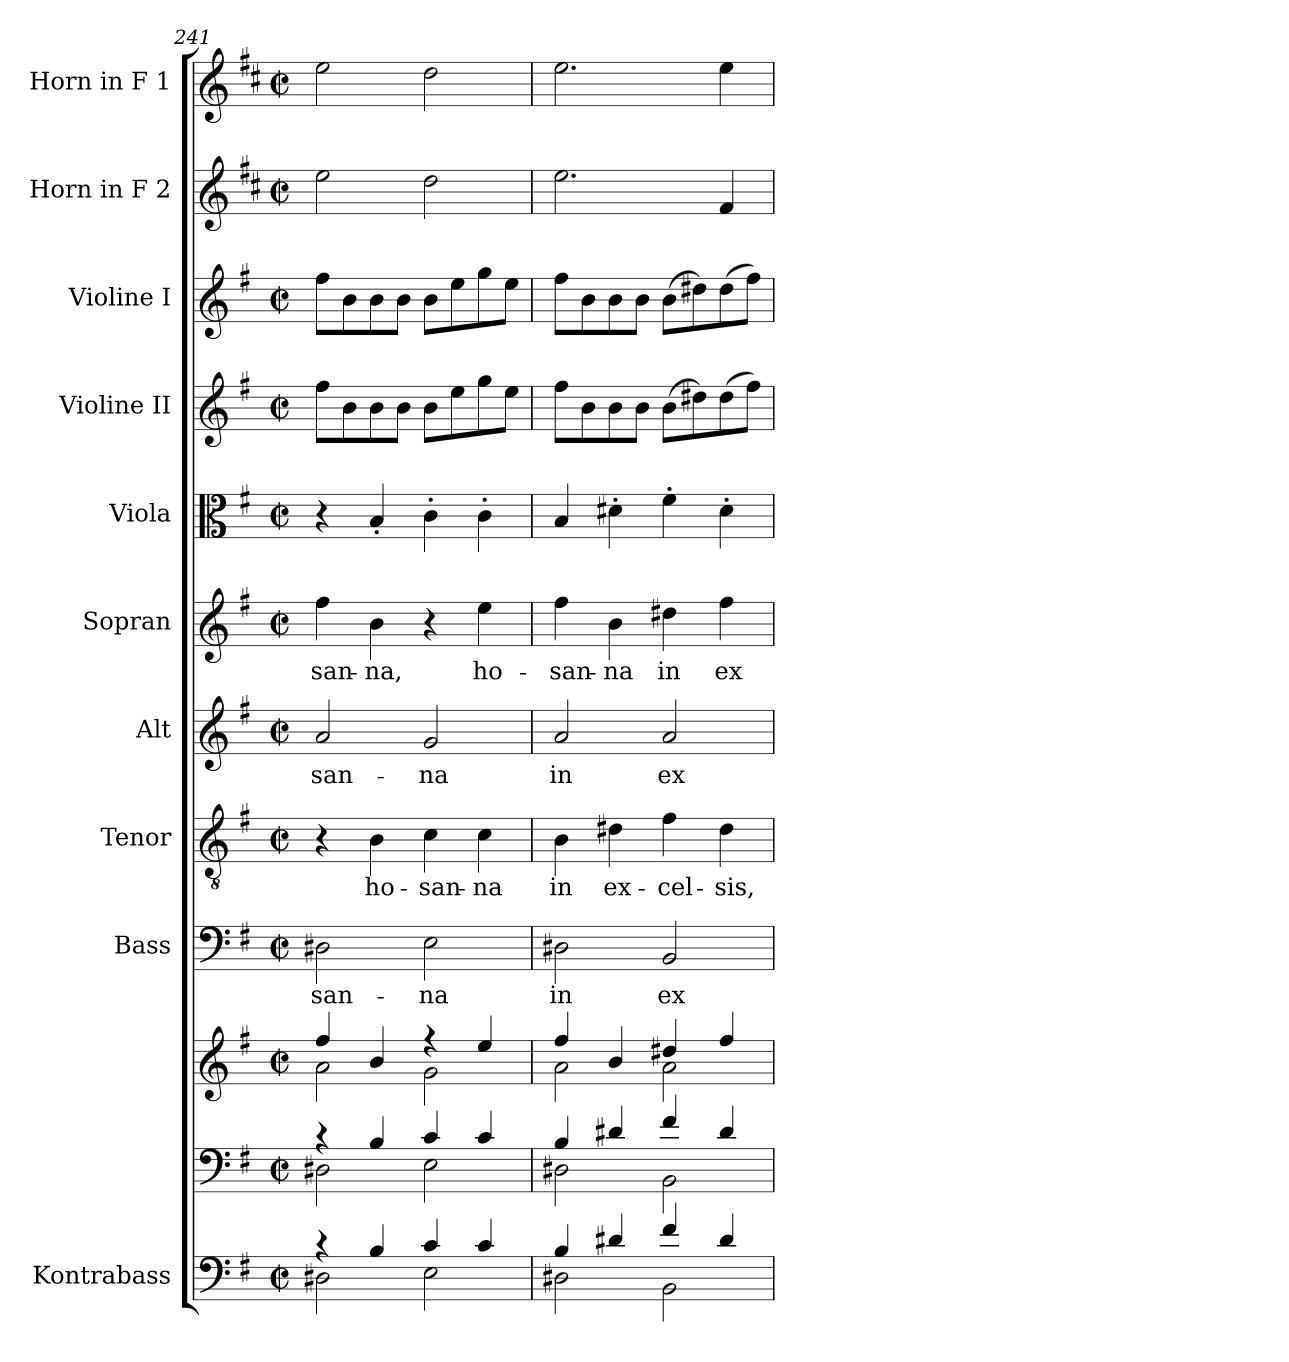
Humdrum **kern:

**kern	**kern	**kern	**kern	**text	**kern	**text	**kern	**text	**kern	**text	**kern	**kern	**kern	**kern	**kern
*part11	*part10	*part10	*part9	*part9	*part8	*part8	*part7	*part7	*part6	*part6	*part5	*part4	*part3	*part2	*part1
*staff12	*staff11	*staff10	*staff9	*staff9	*staff8	*staff8	*staff7	*staff7	*staff6	*staff6	*staff5	*staff4	*staff3	*staff2	*staff1
*I"Kontrabass	*	*	*I"Bass	*	*I"Tenor	*	*I"Alt	*	*I"Sopran	*	*I"Viola	*I"Violine II	*I"Violine I	*I"Horn in F 2	*I"Horn in F 1
*I'Kb.	*	*	*I'B.	*	*I'T.	*	*I'A.	*	*I'S.	*	*I'Vla.	*I'Vl. II	*I'Vl. I	*	*
*clefF4	*clefF4	*clefG2	*clefF4	*	*clefGv2	*	*clefG2	*	*clefG2	*	*clefC3	*clefG2	*clefG2	*clefG2	*clefG2
*ITrd7c12	*	*	*	*	*	*	*	*	*	*	*	*	*	*ITrd4c7	*ITrd4c7
*k[f#]	*k[f#]	*k[f#]	*k[f#]	*	*k[f#]	*	*k[f#]	*	*k[f#]	*	*k[f#]	*k[f#]	*k[f#]	*k[f#]	*k[f#]
*G:	*G:	*G:	*G:	*	*G:	*	*G:	*	*G:	*	*G:	*G:	*G:	*G:	*G:
*M2/2	*M2/2	*M2/2	*M2/2	*	*M2/2	*	*M2/2	*	*M2/2	*	*M2/2	*M2/2	*M2/2	*M2/2	*M2/2
*met(c|)	*met(c|)	*met(c|)	*met(c|)	*	*met(c|)	*	*met(c|)	*	*met(c|)	*	*met(c|)	*met(c|)	*met(c|)	*met(c|)	*met(c|)
=241	=241	=241	=241	=241	=241	=241	=241	=241	=241	=241	=241	=241	=241	=241	=241
*^	*^	*^	*	*	*	*	*	*	*	*	*	*	*	*	*
!	!	!	!	!	!	!	!LO:LY:b	!	!	!	!LO:LY:b	!	!LO:LY:b	!	!	!	!	!
4rc	2DD#X\	4rc	2D#X\	4ff#/	2a\	2D#X\	-san-	4r	.	2a/	-san-	4ff#\	-san-	4r	8ff#\L	8ff#\L	2a\	2a\
.	.	.	.	.	.	.	.	.	.	.	.	.	.	.	8b\	8b\	.	.
!	!	!	!	!	!	!	!	!	!LO:LY:b	!	!	!	!LO:LY:b	!	!	!	!	!
4BB/	.	4B/	.	4b/	.	.	.	4B\	ho-	.	.	4b\	-na,	4B'</	8b\	8b\	.	.
.	.	.	.	.	.	.	.	.	.	.	.	.	.	.	8b\J	8b\J	.	.
!	!	!	!	!	!	!	!LO:LY:b	!	!LO:LY:b	!	!LO:LY:b	!	!	!	!	!	!	!
4C/	2EE\	4c/	2E\	4ree	2g\	2E\	-na	4c\	-san-	2g/	-na	4r	.	4c'>\	8b\L	8b\L	2g\	2g\
.	.	.	.	.	.	.	.	.	.	.	.	.	.	.	8ee\	8ee\	.	.
!	!	!	!	!	!	!	!	!	!LO:LY:b	!	!	!	!LO:LY:b	!	!	!	!	!
4C/	.	4c/	.	4ee/	.	.	.	4c\	-na	.	.	4ee\	ho-	4c'>\	8gg\	8gg\	.	.
.	.	.	.	.	.	.	.	.	.	.	.	.	.	.	8ee\J	8ee\J	.	.
!!LO:PB:g=z
=242	=242	=242	=242	=242	=242	=242	=242	=242	=242	=242	=242	=242	=242	=242	=242	=242	=242	=242
!	!	!	!	!	!	!	!LO:LY:b	!	!LO:LY:b	!	!LO:LY:b	!	!LO:LY:b	!	!	!	!	!
4BB/	2DD#X\	4B/	2D#X\	4ff#/	2a\	2D#X\	in	4B\	in	2a/	in	4ff#\	-san-	4B/	8ff#\L	8ff#\L	2.a\	2.a\
.	.	.	.	.	.	.	.	.	.	.	.	.	.	.	8b\	8b\	.	.
!	!	!	!	!	!	!	!	!	!LO:LY:b	!	!	!	!LO:LY:b	!	!	!	!	!
4D#X/	.	4d#X/	.	4b/	.	.	.	4d#X\	ex-	.	.	4b\	-na	4d#X'>\	8b\	8b\	.	.
.	.	.	.	.	.	.	.	.	.	.	.	.	.	.	8b\J	8b\J	.	.
!	!	!	!	!	!	!	!LO:LY:b	!	!LO:LY:b	!	!LO:LY:b	!	!LO:LY:b	!	!	!	!	!
4F#/	2BBB\	4f#/	2BB\	4dd#X/	2a\	2BB/	ex-	4f#\	-cel-	2a/	ex-	4dd#X\	in	4f#'>\	(>8b\L	(>8b\L	.	.
.	.	.	.	.	.	.	.	.	.	.	.	.	.	.	8dd#X\)	8dd#X\)	.	.
!	!	!	!	!	!	!	!	!	!LO:LY:b	!	!	!	!LO:LY:b	!	!	!	!	!
4D#/	.	4d#/	.	4ff#/	.	.	.	4d#\	-sis,	.	.	4ff#\	ex-	4d#'>\	(>8dd#\	(>8dd#\	4B/	4a\
.	.	.	.	.	.	.	.	.	.	.	.	.	.	.	8ff#\J)	8ff#\J)	.	.
*v	*v	*	*	*	*	*	*	*	*	*	*	*	*	*	*	*	*	*
*	*v	*v	*	*	*	*	*	*	*	*	*	*	*	*	*	*	*
*	*	*v	*v	*	*	*	*	*	*	*	*	*	*	*	*	*
=	=	=	=	=	=	=	=	=	=	=	=	=	=	=	=
*-	*-	*-	*-	*-	*-	*-	*-	*-	*-	*-	*-	*-	*-	*-	*-
